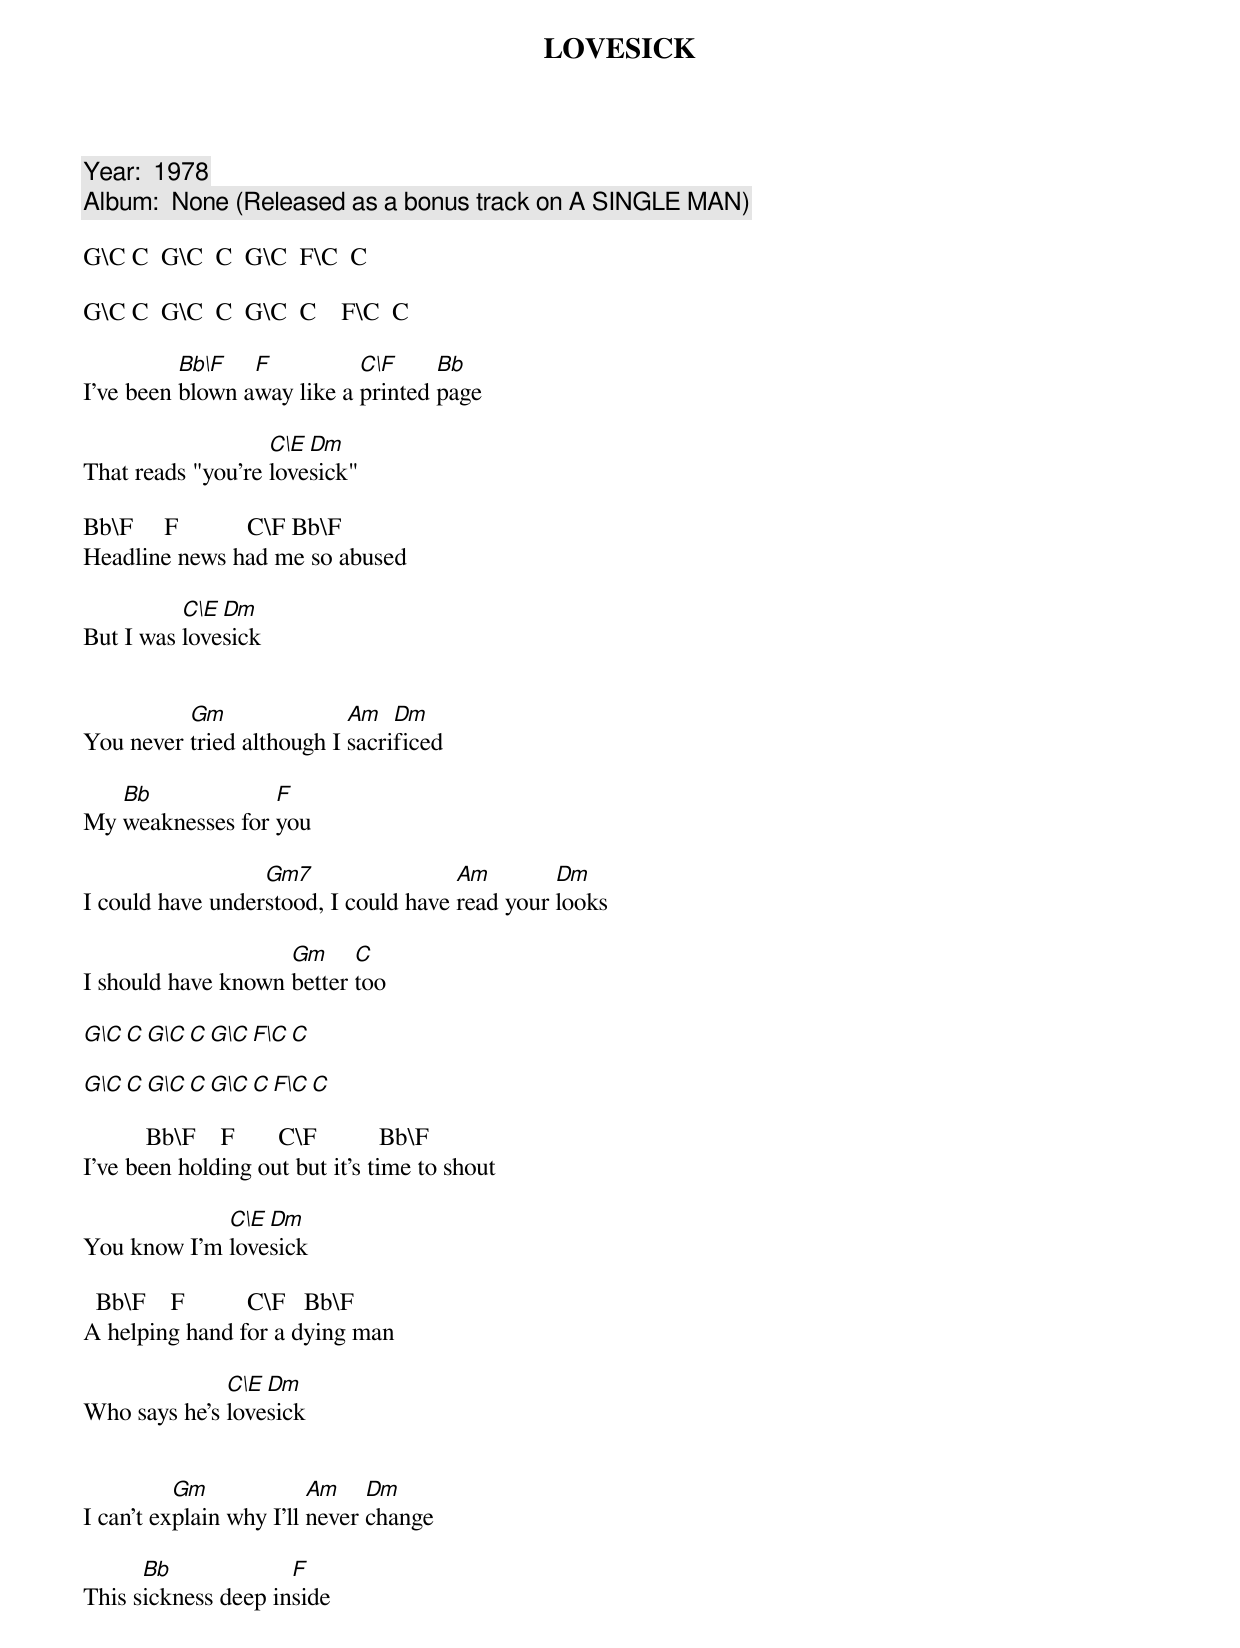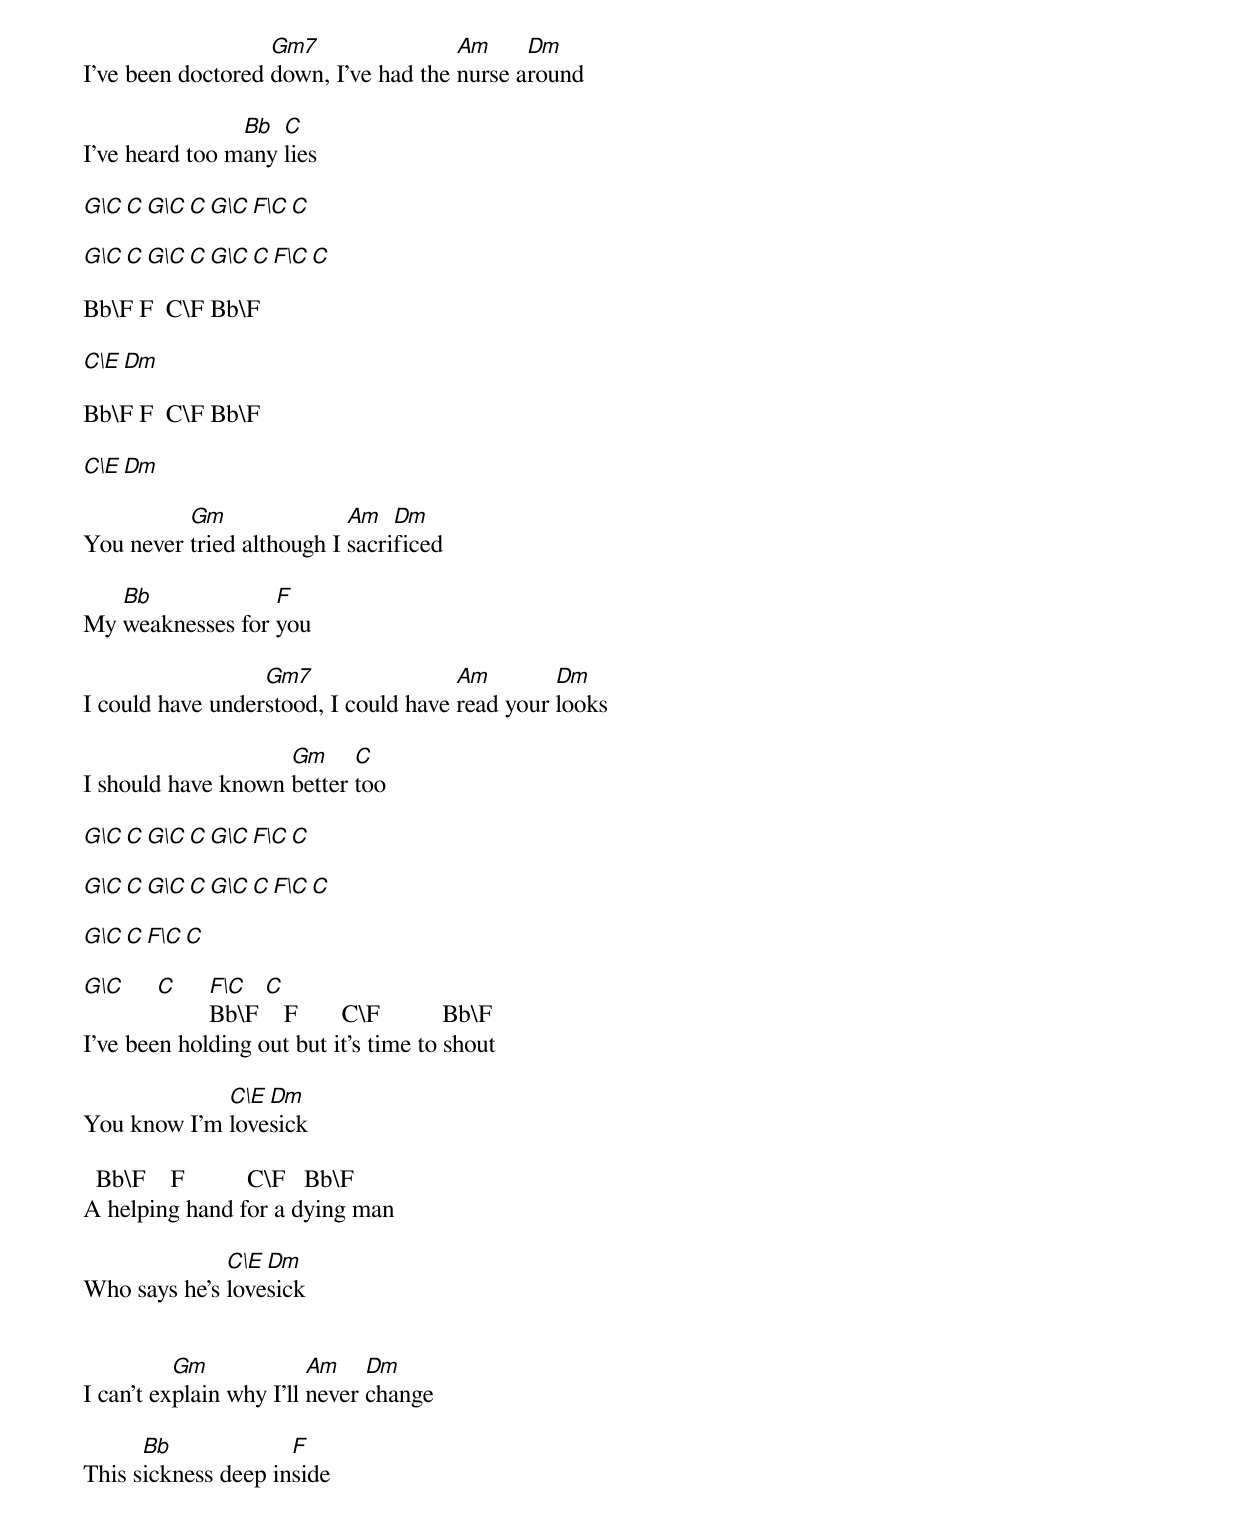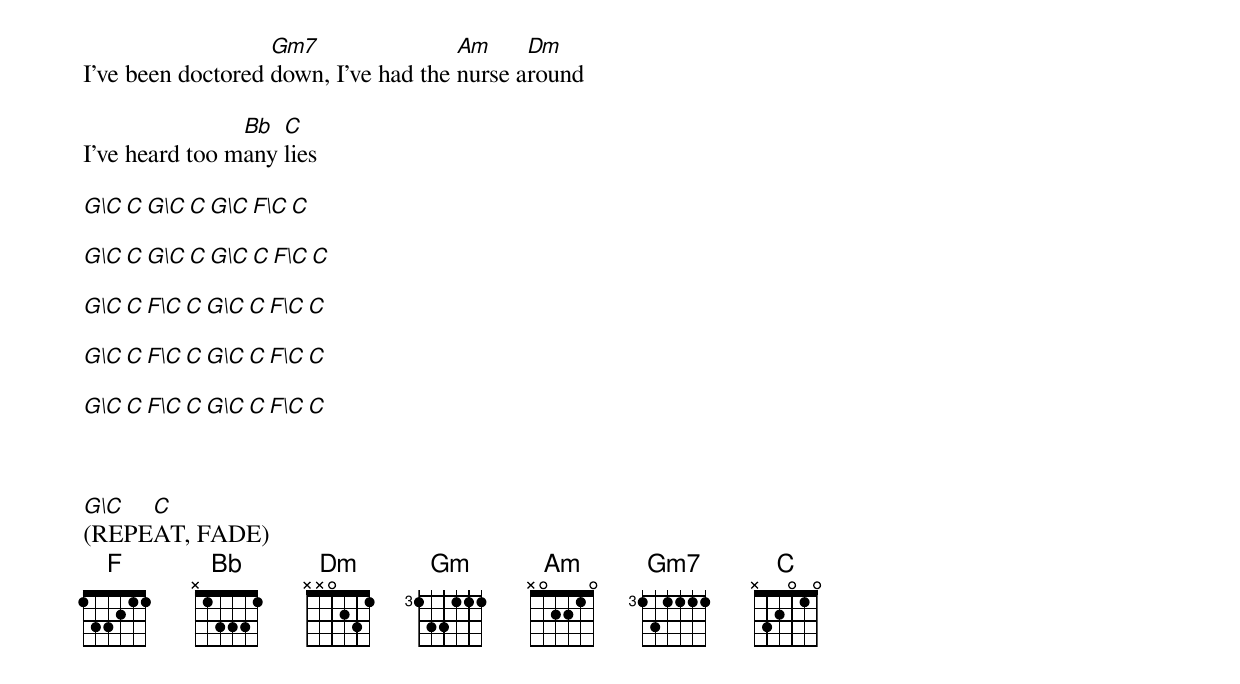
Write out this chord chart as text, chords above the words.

LOVESICK

Year:  1978
Album:  None (Released as a bonus track on A SINGLE MAN)

G\C C  G\C  C  G\C  F\C  C

G\C C  G\C  C  G\C  C    F\C  C

	  Bb\F   F          C\F     Bb
I've been blown away like a printed page

	 	   C\E Dm
That reads "you're lovesick"

Bb\F     F 	     C\F Bb\F
Headline news had me so abused

	  C\E Dm
But I was lovesick


	  Gm		   Am	Dm
You never tried although I sacrificed

   Bb		  F
My weaknesses for you

	   	  Gm7     	      Am	Dm
I could have understood, I could have read your looks

		    Gm     C
I should have known better too

G\C C  G\C  C  G\C  F\C  C

G\C C  G\C  C  G\C  C    F\C  C

	  Bb\F    F       C\F          Bb\F
I've been holding out but it's time to shout

	     C\E Dm
You know I'm lovesick

  Bb\F    F	     C\F   Bb\F
A helping hand for a dying man

	      C\E Dm
Who says he's lovesick


	  Gm		 Am    Dm
I can't explain why I'll never change

      Bb	     F
This sickness deep inside

		   Gm7		      Am     Dm
I've been doctored down, I've had the nurse around

		Bb  C
I've heard too many lies

G\C C  G\C  C  G\C  F\C  C

G\C C  G\C  C  G\C  C    F\C  C

Bb\F F  C\F Bb\F

C\E Dm

Bb\F F  C\F Bb\F

C\E Dm

	  Gm		   Am	Dm
You never tried although I sacrificed

   Bb		  F
My weaknesses for you

	   	  Gm7     	      Am	Dm
I could have understood, I could have read your looks

		    Gm     C
I should have known better too

G\C C  G\C  C  G\C  F\C  C

G\C C  G\C  C  G\C  C    F\C  C

G\C  C    F\C  C

G\C  C    F\C  C
	  Bb\F    F       C\F          Bb\F
I've been holding out but it's time to shout

	     C\E Dm
You know I'm lovesick

  Bb\F    F	     C\F   Bb\F
A helping hand for a dying man

	      C\E Dm
Who says he's lovesick


	  Gm		 Am    Dm
I can't explain why I'll never change

      Bb	     F
This sickness deep inside

		   Gm7		      Am     Dm
I've been doctored down, I've had the nurse around

		Bb  C
I've heard too many lies

G\C C  G\C  C  G\C  F\C  C

G\C C  G\C  C  G\C  C    F\C  C

G\C  C    F\C  C  G\C  C    F\C  C

G\C  C    F\C  C  G\C  C    F\C  C

G\C  C    F\C  C  G\C  C    F\C  C



G\C  C
(REPEAT, FADE)
